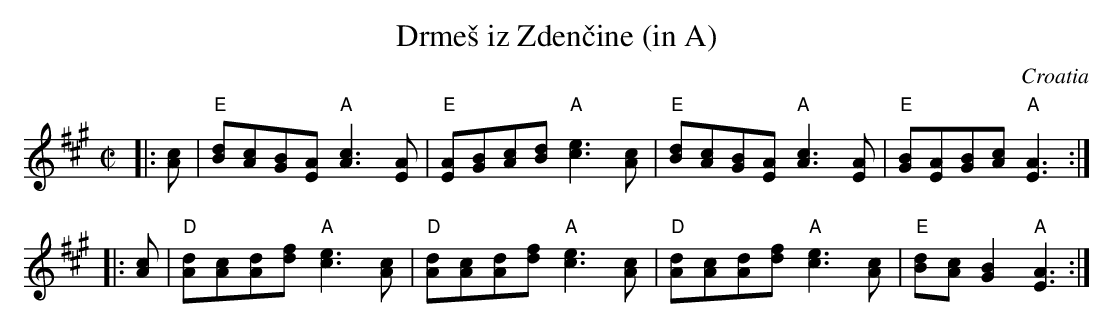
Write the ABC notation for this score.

X:1
T: Drme\vs iz Zden\vcine (in A)
O: Croatia
M: C|
L: 1/8
K: A
|: [cA] \
| "E"[dB][cA][BG][AE] "A"[c3A3][AE] | "E"[AE][BG][cA][dB] "A"[e3c3][cA] \
| "E"[dB][cA][BG][AE] "A"[c3A3][AE] | "E"[BG][AE][BG][cA] "A"[A3E3] :|
|: [cA] \
| "D"[dA][cA][dA][fd] "A"[e3c3][cA] | "D"[dA][cA][dA][fd] "A"[e3c3][cA] \
| "D"[dA][cA][dA][fd] "A"[e3c3][cA] | "E"[dB][cA][B2G2] "A"[A3E3] :|
